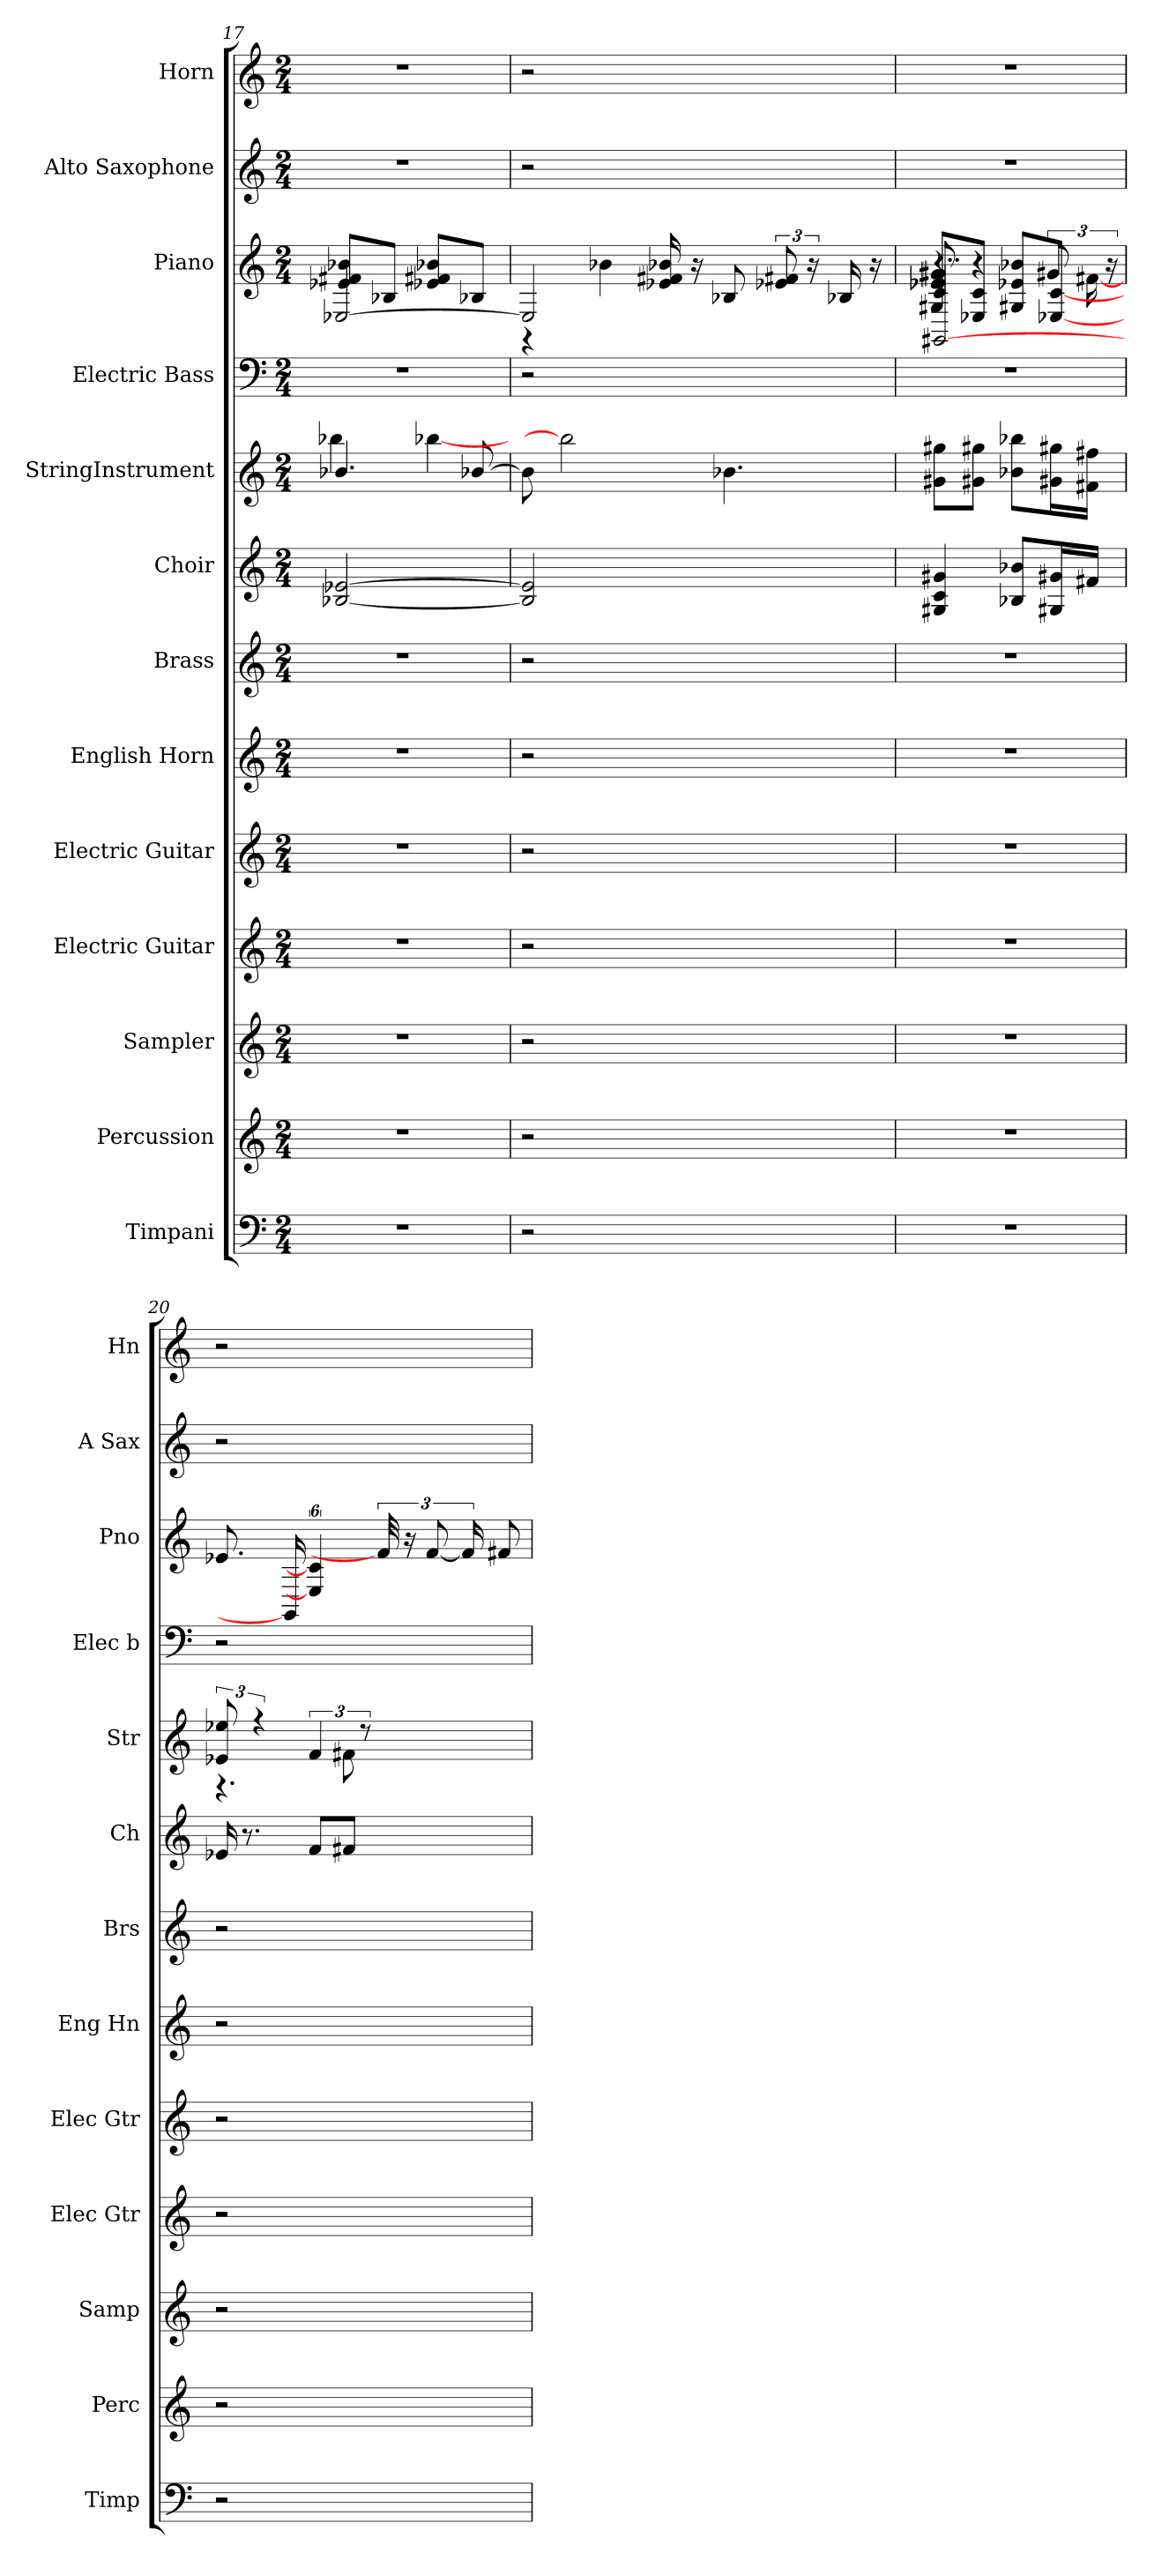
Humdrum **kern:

**kern	**kern	**kern	**kern	**kern	**kern	**kern	**kern	**kern	**kern	**kern	**kern	**kern
*part13	*part12	*part11	*part10	*part9	*part8	*part7	*part6	*part5	*part4	*part3	*part2	*part1
*staff13	*staff12	*staff11	*staff10	*staff9	*staff8	*staff7	*staff6	*staff5	*staff4	*staff3	*staff2	*staff1
*I"Timpani	*I"Percussion	*I"Sampler	*I"Electric Guitar	*I"Electric Guitar	*I"English Horn	*I"Brass	*I"Choir	*I"StringInstrument	*I"Electric Bass	*I"Piano	*I"Alto Saxophone	*I"Horn
*I'Timp	*I'Perc	*I'Samp	*I'Elec Gtr	*I'Elec Gtr	*I'Eng Hn	*I'Brs	*I'Ch	*I'Str	*I'Elec b	*I'Pno	*I'A Sax	*I'Hn
*clefF4	*clefG2	*clefG2	*clefG2	*clefG2	*clefG2	*clefG2	*clefG2	*clefG2	*clefF4	*clefG2	*clefG2	*clefG2
*	*	*	*	*	*ITrd4c7	*	*	*	*	*	*ITrd5c9	*ITrd4c7
*M2/4	*M2/4	*M2/4	*M2/4	*M2/4	*M2/4	*M2/4	*M2/4	*M2/4	*M2/4	*M2/4	*M2/4	*M2/4
=17	=17	=17	=17	=17	=17	=17	=17	=17	=17	=17	=17	=17
*	*	*	*	*	*	*	*	*^	*	*^	*	*
2r	2r	2r	2r	2r	2r	2r	[2B-X [2e-X	4.b-X	4bb-X	2r	[2E-X	8e-X/ 8f#X 8b-XL	2r	2r
.	.	.	.	.	.	.	.	.	.	.	.	8B-X/J	.	.
.	.	.	.	.	.	.	.	.	[4bb-X	.	.	8e-X/ 8f#X 8b-XL	.	.
.	.	.	.	.	.	.	.	[8b-X	.	.	.	8B-X/J	.	.
*	*	*	*	*	*	*	*	*v	*v	*	*	*	*	*
=18	=18	=18	=18	=18	=18	=18	=18	=18	=18	=18	=18	=18	=18
2r	2r	2r	2r	2r	2r	2r	2B-] 2e-]	8b-]	2r	2E-]	4r	2r	2r
.	.	.	.	.	.	.	.	2bb-]	.	.	.	.	.
.	.	.	.	.	.	.	.	.	.	.	4b-X	.	.
2ryy	2ryy	2ryy	2ryy	2ryy	2ryy	2ryy	2ryy	.	2ryy	16e-X 16f#X 16b-X	2ryy	2ryy	2ryy
.	.	.	.	.	.	.	.	.	.	16r	.	.	.
.	.	.	.	.	.	.	.	4.b-X	.	8B-X	.	.	.
.	.	.	.	.	.	.	.	.	.	12e-X 12f#X	.	.	.
.	.	.	.	.	.	.	.	.	.	24r	.	.	.
.	.	.	.	.	.	.	.	.	.	16B-X	.	.	.
.	.	.	.	.	.	.	.	.	.	16r	.	.	.
=19	=19	=19	=19	=19	=19	=19	=19	=19	=19	=19	=19	=19	=19
*	*	*	*	*	*	*	*	*	*	*^	*^	*	*
2r	2r	2r	2r	2r	2r	2r	4G#X 4c 4g#X	8g#X\ 8gg#XL	2r	[2GG#X	8G#X/ 8e-X 8g#XL	8c 8e-X 8g#X	4..r	2r	2r
.	.	.	.	.	.	.	.	8g#X\ 8gg#XJ	.	.	8E-X/ 8cJ	4r	.	.	.
.	.	.	.	.	.	.	8B-X/ 8b-XL	8b-X\ 8bb-XL	.	.	8G#X/ 8e-X 8b-XL	.	.	.	.
.	.	.	.	.	.	.	16G#X/ 16g#XL	16g#X\ 16gg#XL	.	.	[8E-X/ [8cJ	12g#X	.	.	.
.	.	.	.	.	.	.	16f#X/JJ	16f#X\ 16ff#XJJ	.	.	.	.	[16f#X	.	.
.	.	.	.	.	.	.	.	.	.	.	.	24r	.	.	.
*	*	*	*	*	*	*	*	*	*	*v	*v	*v	*v	*	*
=20	=20	=20	=20	=20	=20	=20	=20	=20	=20	=20	=20	=20
*	*	*	*	*	*	*	*	*^	*	*	*	*
2r	2r	2r	2r	2r	2r	2r	16e-X	12e-X 12ee-X	4.r	2r	8.e-X	2r	2r
.	.	.	.	.	.	.	8.r	.	.	.	.	.	.
.	.	.	.	.	.	.	.	6r	.	.	.	.	.
.	.	.	.	.	.	.	.	.	.	.	16GG#]	.	.
.	.	.	.	.	.	.	8f/L	6f	.	.	24%5E-] 24%5c]	.	.
.	.	.	.	.	.	.	8f#X/J	.	8f#X	.	.	.	.
.	.	.	.	.	.	.	.	12r	.	.	.	.	.
.	.	.	.	.	.	.	.	.	.	.	48f#]	.	.
.	.	.	.	.	.	.	.	.	.	.	24r	.	.
48%13ryy	48%13ryy	48%13ryy	48%13ryy	48%13ryy	48%13ryy	48%13ryy	48%13ryy	48%13ryy	48%13ryy	48%13ryy	.	48%13ryy	48%13ryy
.	.	.	.	.	.	.	.	.	.	.	[12f	.	.
.	.	.	.	.	.	.	.	.	.	.	24f]	.	.
.	.	.	.	.	.	.	.	.	.	.	8f#X	.	.
*	*	*	*	*	*	*	*	*v	*v	*	*	*	*
=	=	=	=	=	=	=	=	=	=	=	=	=
*-	*-	*-	*-	*-	*-	*-	*-	*-	*-	*-	*-	*-
